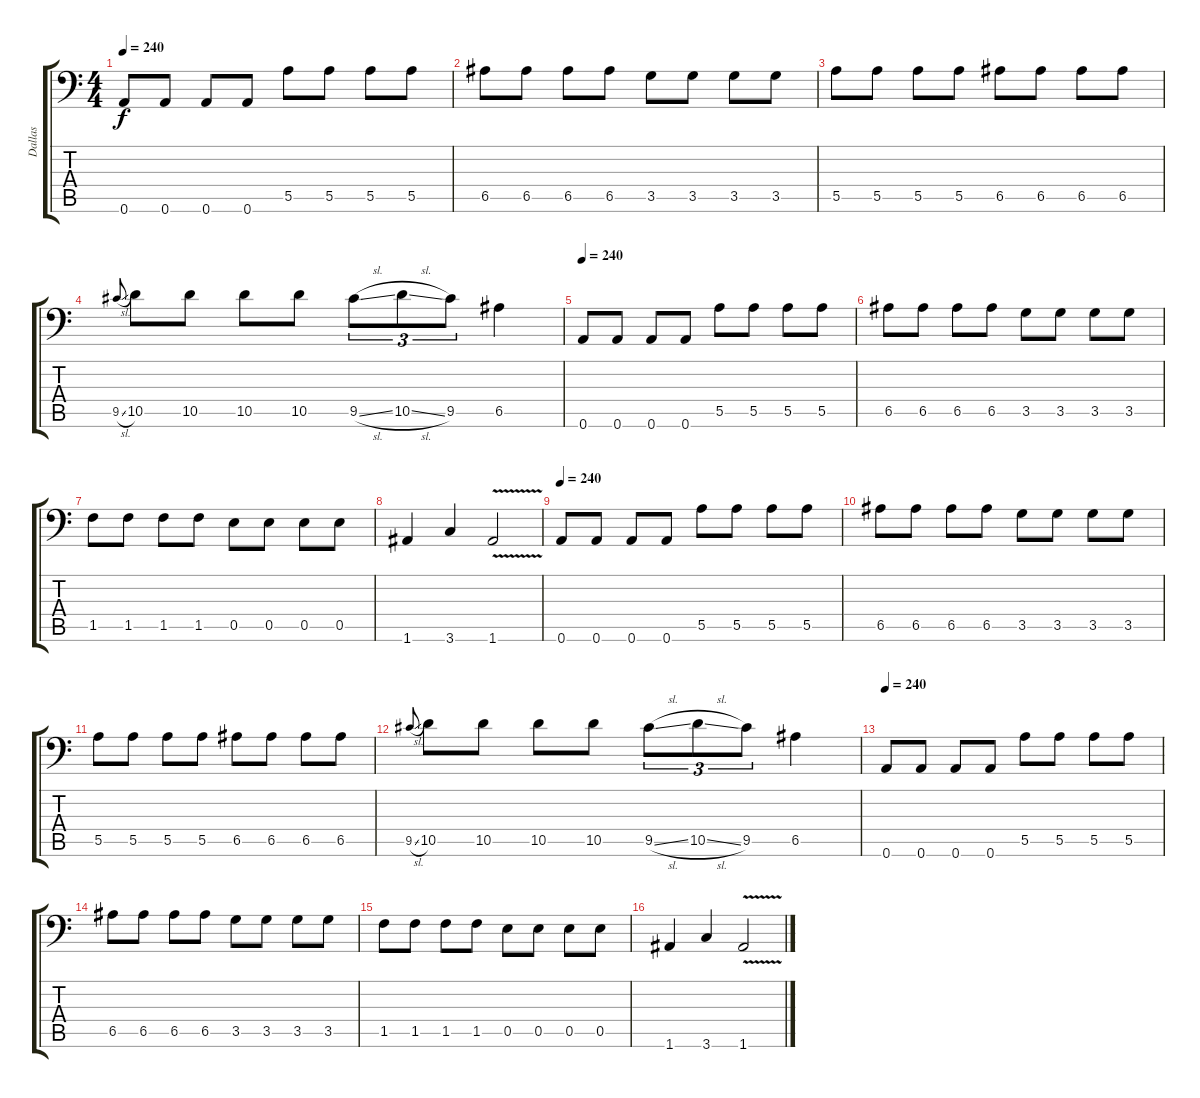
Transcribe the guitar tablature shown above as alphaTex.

\track ("Dallas" "Dallas") {instrument distortionguitar}
\staff {score tabs}
\tuning (B3 Gb3 D3 A2 E2 A1) {hide}
\ts (4 4)
\tempo 240
\clef f4
\ks c
0.6.8{dy f balance 4} 0.6.8 0.6.8 0.6.8 5.5.8 5.5.8 5.5.8 5.5.8 |
6.5.8 6.5.8 6.5.8 6.5.8 3.5.8 3.5.8 3.5.8 3.5.8 |
5.5.8 5.5.8 5.5.8 5.5.8 6.5.8 6.5.8 6.5.8 6.5.8 |
9.5{sl}.8{gr onbeat} 10.5.8 10.5.8 10.5.8 10.5.8 9.5{sl}.8{tu (3 2)} 10.5{sl}.8{tu (3 2)} 9.5.8{tu (3 2)} 6.5.4 |
\tempo 240
0.6.8 0.6.8 0.6.8 0.6.8 5.5.8 5.5.8 5.5.8 5.5.8 |
6.5.8 6.5.8 6.5.8 6.5.8 3.5.8 3.5.8 3.5.8 3.5.8 |
1.5.8 1.5.8 1.5.8 1.5.8 0.5.8 0.5.8 0.5.8 0.5.8 |
1.6.4 3.6.4 1.6{v}.2 |
\tempo 240
0.6.8 0.6.8 0.6.8 0.6.8 5.5.8 5.5.8 5.5.8 5.5.8 |
6.5.8 6.5.8 6.5.8 6.5.8 3.5.8 3.5.8 3.5.8 3.5.8 |
5.5.8 5.5.8 5.5.8 5.5.8 6.5.8 6.5.8 6.5.8 6.5.8 |
9.5{sl}.8{gr onbeat} 10.5.8 10.5.8 10.5.8 10.5.8 9.5{sl}.8{tu (3 2)} 10.5{sl}.8{tu (3 2)} 9.5.8{tu (3 2)} 6.5.4 |
\tempo 240
0.6.8 0.6.8 0.6.8 0.6.8 5.5.8 5.5.8 5.5.8 5.5.8 |
6.5.8 6.5.8 6.5.8 6.5.8 3.5.8 3.5.8 3.5.8 3.5.8 |
1.5.8 1.5.8 1.5.8 1.5.8 0.5.8 0.5.8 0.5.8 0.5.8 |
1.6.4 3.6.4 1.6{v}.2
